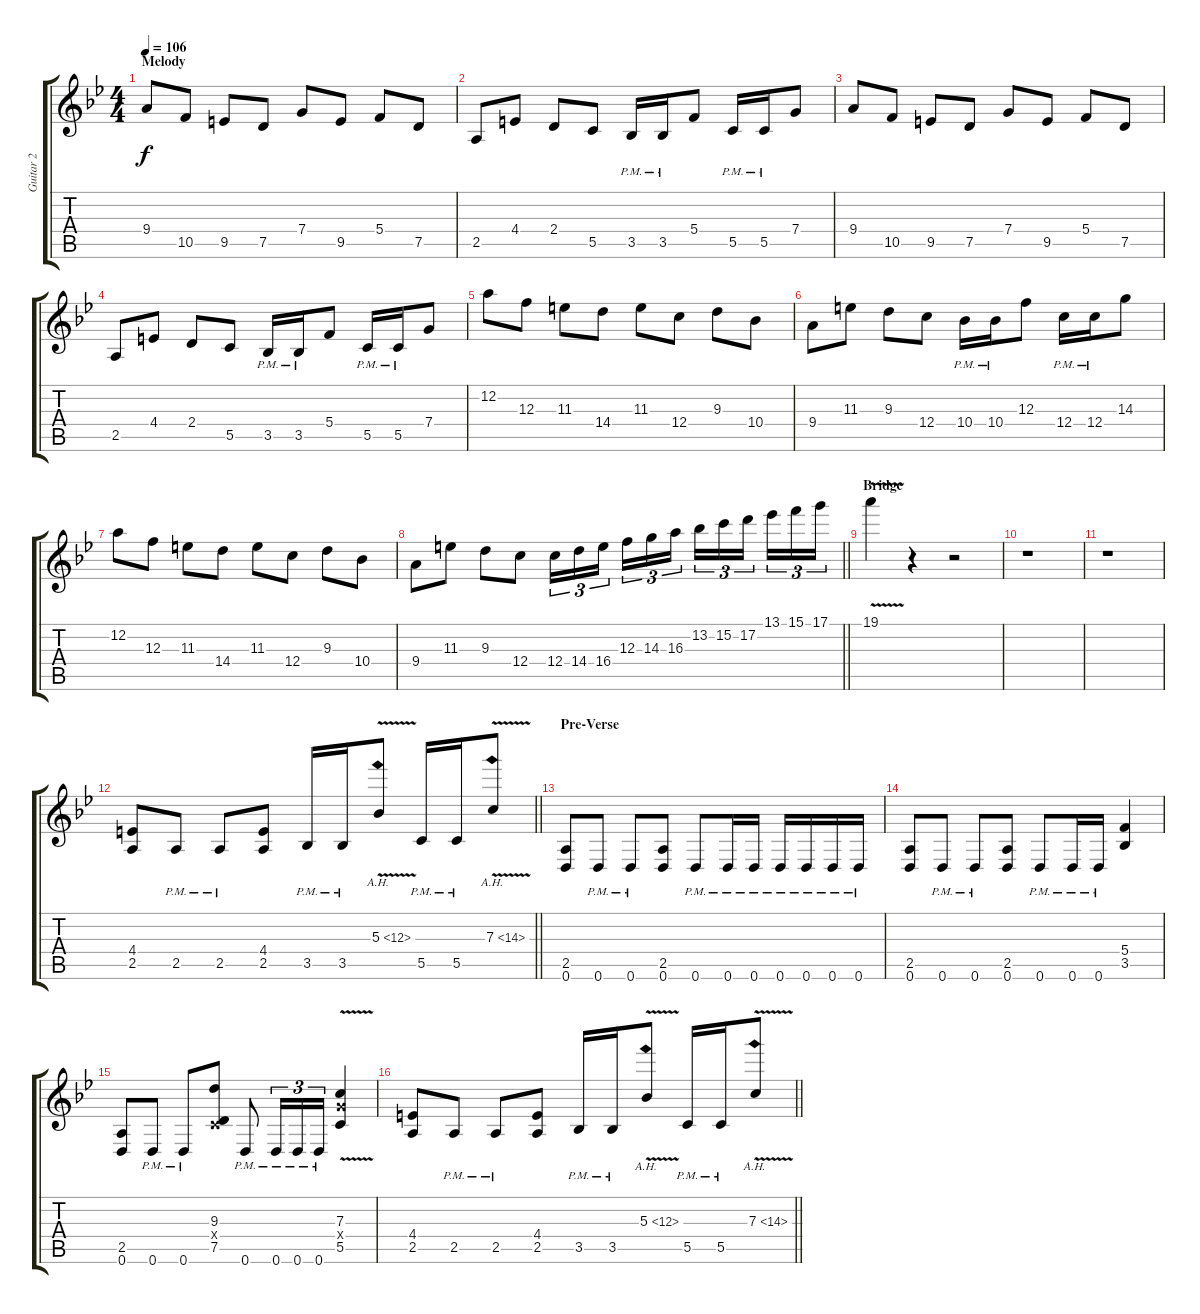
\track ("Guitar 2" "Guitar 2") {instrument distortionguitar}
\staff {score tabs}
\tuning (D4 A3 F3 C3 G2 D2) {hide}
\ts (4 4)
\section ("" "Melody")
\tempo 106
\clef g2
\ks bb
9.4.8{dy f} 10.5.8 9.5.8 7.5.8 7.4.8 9.5.8 5.4.8 7.5.8 |
2.5.8 4.4.8 2.4.8 5.5.8 3.5{pm}.16 3.5{pm}.16 5.4.8 5.5{pm}.16 5.5{pm}.16 7.4.8 |
9.4.8 10.5.8 9.5.8 7.5.8 7.4.8 9.5.8 5.4.8 7.5.8 |
2.5.8 4.4.8 2.4.8 5.5.8 3.5{pm}.16 3.5{pm}.16 5.4.8 5.5{pm}.16 5.5{pm}.16 7.4.8 |
12.2.8 12.3.8 11.3.8 14.4.8 11.3.8 12.4.8 9.3.8 10.4.8 |
9.4.8 11.3.8 9.3.8 12.4.8 10.4{pm}.16 10.4{pm}.16 12.3.8 12.4{pm}.16 12.4{pm}.16 14.3.8 |
12.2.8 12.3.8 11.3.8 14.4.8 11.3.8 12.4.8 9.3.8 10.4.8 |
\barLineRight lightlight
9.4.8 11.3.8 9.3.8 12.4.8 12.4.16{tu (3 2)} 14.4.16{tu (3 2)} 16.4.16{tu (3 2)} 12.3.16{tu (3 2)} 14.3.16{tu (3 2)} 16.3.16{tu (3 2)} 13.2.16{tu (3 2)} 15.2.16{tu (3 2)} 17.2.16{tu (3 2)} 13.1.16{tu (3 2)} 15.1.16{tu (3 2)} 17.1.16{tu (3 2)} |
\section ("" "Bridge")
19.1{v}.4 r.4 r.2 |
r.1 |
r.1 |
\barLineRight lightlight
(4.4 2.5).8 2.5{pm}.8 2.5{pm}.8 (4.4 2.5).8 3.5{pm}.16 3.5{pm}.16 5.3{ah 7 v}.8 5.5{pm}.16 5.5{pm}.16 7.3{ah 7 v}.8 |
\section ("" "Pre-Verse")
(2.5 0.6).8 0.6{pm}.8 0.6{pm}.8 (2.5 0.6).8 0.6{pm}.8 0.6{pm}.16 0.6{pm}.16 0.6{pm}.16 0.6{pm}.16 0.6{pm}.16 0.6{pm}.16 |
(2.5 0.6).8 0.6{pm}.8 0.6{pm}.8 (2.5 0.6).8 0.6{pm}.8 0.6{pm}.16 0.6{pm}.16 (5.4 3.5).4 |
(2.5 0.6).8 0.6{pm}.8 0.6{pm}.8 (9.3 0.4{x} 7.5).8 0.6{pm}.8 0.6{pm}.16{tu (3 2)} 0.6{pm}.16{tu (3 2)} 0.6{pm}.16{tu (3 2)} (7.3{v} 7.4{x} 5.5{v}).4 |
\barLineRight lightlight
(4.4 2.5).8 2.5{pm}.8 2.5{pm}.8 (4.4 2.5).8 3.5{pm}.16 3.5{pm}.16 5.3{ah 7 v}.8 5.5{pm}.16 5.5{pm}.16 7.3{ah 7 v}.8
